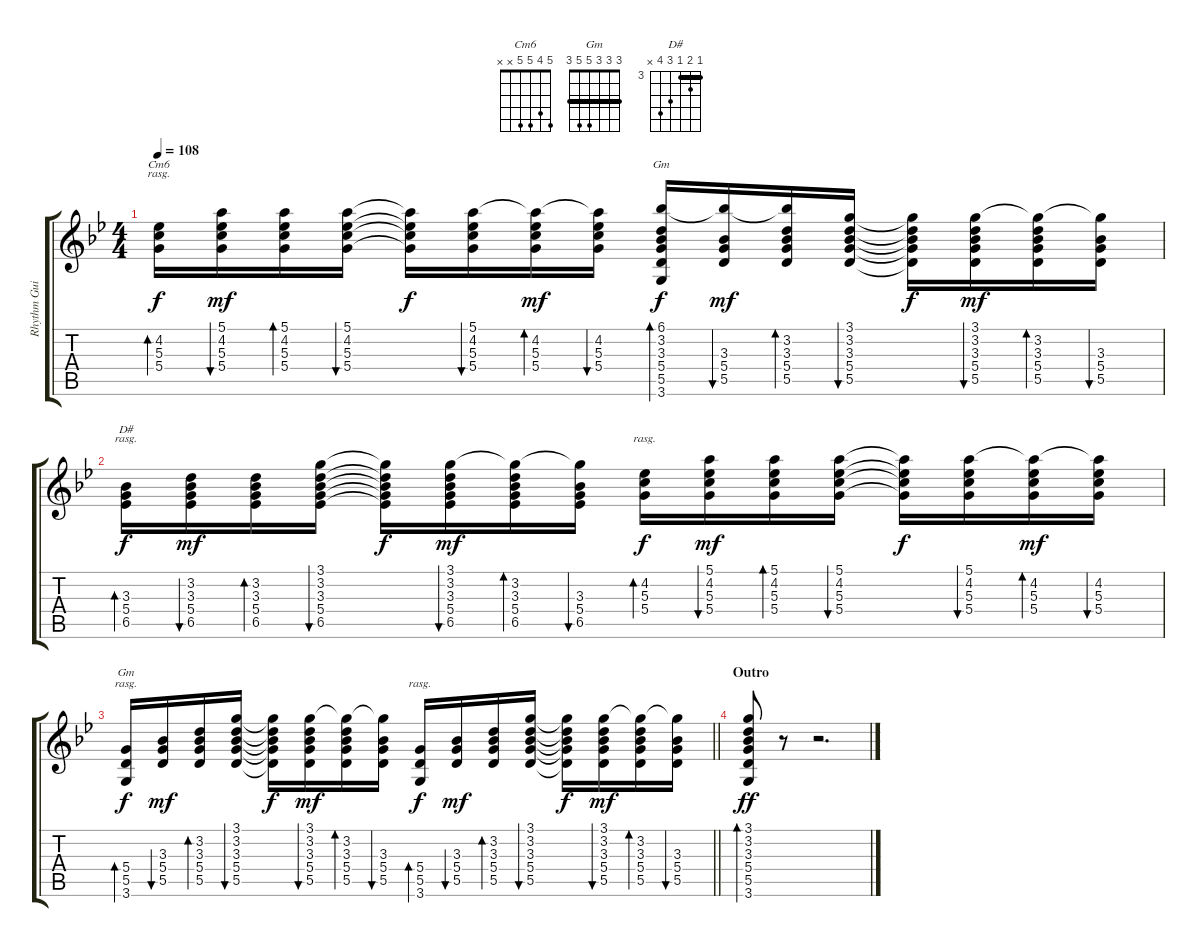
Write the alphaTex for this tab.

\track ("Rhythm Guitar 2" "Rhythm Gui") {instrument acousticguitarsteel}
\staff {score tabs}
\tuning (E4 B3 G3 D3 A2 E2) {hide}
\chord ("Cm6" 5 4 5 5 x x)
\chord ("Gm" 6 3 3 5 5 3) {firstfret 3 barre 3}
\chord ("D#" 3 4 3 5 6 x) {firstfret 3 barre 3}
\chord ("Gm" 3 3 3 5 5 3) {barre 3}
\ts (4 4)
\tempo 108
\clef g2
\ks gminor
(4.2 5.3 5.4).16{bd 120 ch "Cm6" rasg ii dy f} (5.1 4.2 5.3 5.4).16{bu 30 dy mf} (5.1 4.2 5.3 5.4).16{bd 30} (5.1 4.2 5.3 5.4).16{bu 30} (5.1{t} 4.2{t} 5.3{t} 5.4{t}).16{dy f} (5.1 4.2 5.3 5.4).16{bu 30} (5.1{t} 4.2 5.3 5.4).16{bd 30 dy mf} (5.1{t} 4.2 5.3 5.4).16{bu 30} (6.1 3.2 3.3 5.4 5.5 3.6).16{bd 30 ch "Gm" dy f} (6.1{t} 3.3 5.4 5.5).16{bu 30 dy mf} (6.1{t} 3.2 3.3 5.4 5.5).16{bd 30} (3.1 3.2 3.3 5.4 5.5).16{bu 60} (3.1{t} 3.2{t} 3.3{t} 5.4{t} 5.5{t}).16{dy f} (3.1 3.2 3.3 5.4 5.5).16{bu 120 dy mf} (3.1{t} 3.2 3.3 5.4 5.5).16{bd 120} (3.1{t} 3.3 5.4 5.5).16{bu 120} |
(3.3 5.4 6.5).16{bd 120 ch "D#" rasg ii dy f} (3.2 3.3 5.4 6.5).16{bu 30 dy mf} (3.2 3.3 5.4 6.5).16{bd 30} (3.1 3.2 3.3 5.4 6.5).16{bu 60} (3.1{t} 3.2{t} 3.3{t} 5.4{t} 6.5{t}).16{dy f} (3.1 3.2 3.3 5.4 6.5).16{bu 120 dy mf} (3.1{t} 3.2 3.3 5.4 6.5).16{bd 120} (3.1{t} 3.3 5.4 6.5).16{bu 120} (4.2 5.3 5.4).16{bd 120 rasg ii dy f} (5.1 4.2 5.3 5.4).16{bu 30 dy mf} (5.1 4.2 5.3 5.4).16{bd 30} (5.1 4.2 5.3 5.4).16{bu 30} (5.1{t} 4.2{t} 5.3{t} 5.4{t}).16{dy f} (5.1 4.2 5.3 5.4).16{bu 30} (5.1{t} 4.2 5.3 5.4).16{bd 30 dy mf} (5.1{t} 4.2 5.3 5.4).16{bu 30} |
\barLineRight lightlight
(5.4 5.5 3.6).16{bd 120 ch "Gm" rasg ii dy f} (3.3 5.4 5.5).16{bu 30 dy mf} (3.2 3.3 5.4 5.5).16{bd 30} (3.1 3.2 3.3 5.4 5.5).16{bu 60} (3.1{t} 3.2{t} 3.3{t} 5.4{t} 5.5{t}).16{dy f} (3.1 3.2 3.3 5.4 5.5).16{bu 120 dy mf} (3.1{t} 3.2 3.3 5.4 5.5).16{bd 120} (3.1{t} 3.3 5.4 5.5).16{bu 120} (5.4 5.5 3.6).16{bd 120 rasg ii dy f} (3.3 5.4 5.5).16{bu 30 dy mf} (3.2 3.3 5.4 5.5).16{bd 30} (3.1 3.2 3.3 5.4 5.5).16{bu 60} (3.1{t} 3.2{t} 3.3{t} 5.4{t} 5.5{t}).16{dy f} (3.1 3.2 3.3 5.4 5.5).16{bu 120 dy mf} (3.1{t} 3.2 3.3 5.4 5.5).16{bd 120} (3.1{t} 3.3 5.4 5.5).16{bu 120} |
\section ("" "Outro")
(3.1 3.2 3.3 5.4 5.5 3.6).8{bd 30 dy ff} r.8 r.2{d}
